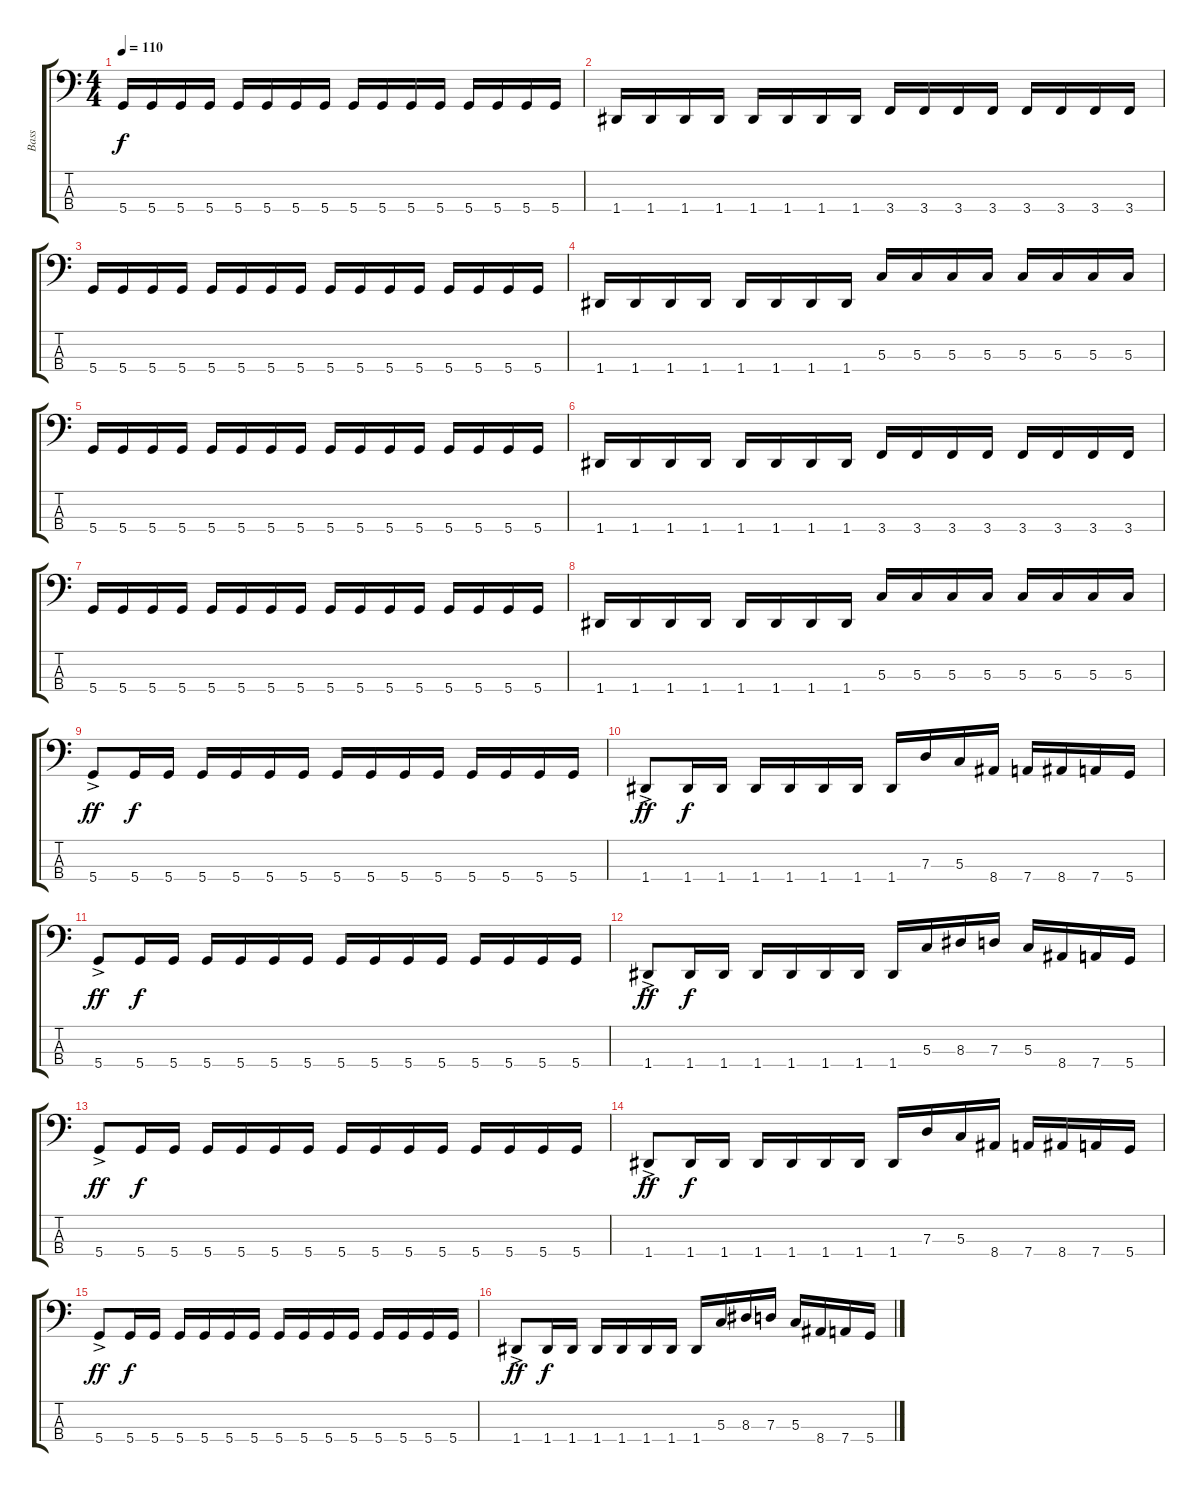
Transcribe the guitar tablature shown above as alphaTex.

\track ("Bass" "Bass") {instrument electricbasspick}
\staff {score tabs}
\tuning (F2 C2 G1 D1) {hide}
\ts (4 4)
\tempo 110
\clef f4
\ks c
5.4.16{dy f} 5.4.16 5.4.16 5.4.16 5.4.16 5.4.16 5.4.16 5.4.16 5.4.16 5.4.16 5.4.16 5.4.16 5.4.16 5.4.16 5.4.16 5.4.16 |
1.4.16 1.4.16 1.4.16 1.4.16 1.4.16 1.4.16 1.4.16 1.4.16 3.4.16 3.4.16 3.4.16 3.4.16 3.4.16 3.4.16 3.4.16 3.4.16 |
5.4.16 5.4.16 5.4.16 5.4.16 5.4.16 5.4.16 5.4.16 5.4.16 5.4.16 5.4.16 5.4.16 5.4.16 5.4.16 5.4.16 5.4.16 5.4.16 |
1.4.16 1.4.16 1.4.16 1.4.16 1.4.16 1.4.16 1.4.16 1.4.16 5.3.16 5.3.16 5.3.16 5.3.16 5.3.16 5.3.16 5.3.16 5.3.16 |
5.4.16 5.4.16 5.4.16 5.4.16 5.4.16 5.4.16 5.4.16 5.4.16 5.4.16 5.4.16 5.4.16 5.4.16 5.4.16 5.4.16 5.4.16 5.4.16 |
1.4.16 1.4.16 1.4.16 1.4.16 1.4.16 1.4.16 1.4.16 1.4.16 3.4.16 3.4.16 3.4.16 3.4.16 3.4.16 3.4.16 3.4.16 3.4.16 |
5.4.16 5.4.16 5.4.16 5.4.16 5.4.16 5.4.16 5.4.16 5.4.16 5.4.16 5.4.16 5.4.16 5.4.16 5.4.16 5.4.16 5.4.16 5.4.16 |
1.4.16 1.4.16 1.4.16 1.4.16 1.4.16 1.4.16 1.4.16 1.4.16 5.3.16 5.3.16 5.3.16 5.3.16 5.3.16 5.3.16 5.3.16 5.3.16 |
5.4{ac}.8{dy ff} 5.4.16{dy f} 5.4.16 5.4.16 5.4.16 5.4.16 5.4.16 5.4.16 5.4.16 5.4.16 5.4.16 5.4.16 5.4.16 5.4.16 5.4.16 |
1.4{ac}.8{dy ff} 1.4.16{dy f} 1.4.16 1.4.16 1.4.16 1.4.16 1.4.16 1.4.16 7.3.16 5.3.16 8.4.16 7.4.16 8.4.16 7.4.16 5.4.16 |
5.4{ac}.8{dy ff} 5.4.16{dy f} 5.4.16 5.4.16 5.4.16 5.4.16 5.4.16 5.4.16 5.4.16 5.4.16 5.4.16 5.4.16 5.4.16 5.4.16 5.4.16 |
1.4{ac}.8{dy ff} 1.4.16{dy f} 1.4.16 1.4.16 1.4.16 1.4.16 1.4.16 1.4.16 5.3.16 8.3.16 7.3.16 5.3.16 8.4.16 7.4.16 5.4.16 |
5.4{ac}.8{dy ff} 5.4.16{dy f} 5.4.16 5.4.16 5.4.16 5.4.16 5.4.16 5.4.16 5.4.16 5.4.16 5.4.16 5.4.16 5.4.16 5.4.16 5.4.16 |
1.4{ac}.8{dy ff} 1.4.16{dy f} 1.4.16 1.4.16 1.4.16 1.4.16 1.4.16 1.4.16 7.3.16 5.3.16 8.4.16 7.4.16 8.4.16 7.4.16 5.4.16 |
5.4{ac}.8{dy ff} 5.4.16{dy f} 5.4.16 5.4.16 5.4.16 5.4.16 5.4.16 5.4.16 5.4.16 5.4.16 5.4.16 5.4.16 5.4.16 5.4.16 5.4.16 |
1.4{ac}.8{dy ff} 1.4.16{dy f} 1.4.16 1.4.16 1.4.16 1.4.16 1.4.16 1.4.16 5.3.16 8.3.16 7.3.16 5.3.16 8.4.16 7.4.16 5.4.16
